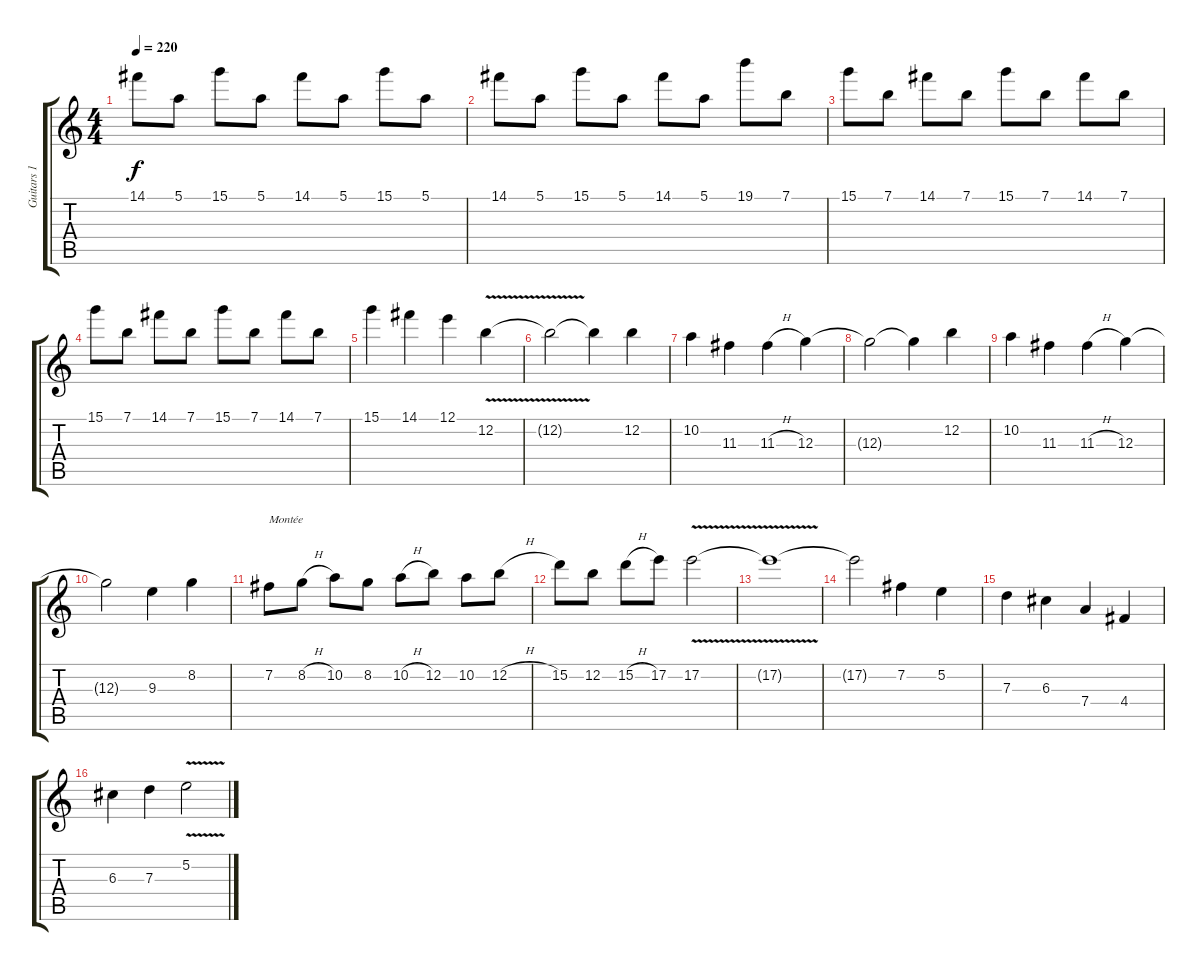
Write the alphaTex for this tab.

\track ("Guitars 1" "Guitars 1") {instrument electricguitarjazz}
\staff {score tabs}
\tuning (E4 B3 G3 D3 A2 E2) {hide}
\ts (4 4)
\tempo 220
\clef g2
\ks c
14.1.8{dy f} 5.1.8 15.1.8 5.1.8 14.1.8 5.1.8 15.1.8 5.1.8 |
14.1.8 5.1.8 15.1.8 5.1.8 14.1.8 5.1.8 19.1.8 7.1.8 |
15.1.8 7.1.8 14.1.8 7.1.8 15.1.8 7.1.8 14.1.8 7.1.8 |
15.1.8 7.1.8 14.1.8 7.1.8 15.1.8 7.1.8 14.1.8 7.1.8 |
15.1.4 14.1.4 12.1.4 12.2{v}.4 |
12.2{t}.2 12.2{t}.4 12.2.4 |
10.2.4 11.3.4 11.3{h}.4 12.3.4 |
12.3{t}.2 12.3{t}.4 12.2.4 |
10.2.4 11.3.4 11.3{h}.4 12.3.4 |
12.3{t}.2 9.3.4 8.2.4 |
7.2.8{txt "Montée"} 8.2{h}.8 10.2.8 8.2.8 10.2{h}.8 12.2.8 10.2.8 12.2{h}.8 |
15.2.8 12.2.8 15.2{h}.8 17.2.8 17.2{v}.2 |
17.2{t}.1 |
17.2{t}.2 7.2.4 5.2.4 |
7.3.4 6.3.4 7.4.4 4.4.4 |
6.3.4 7.3.4 5.2{v}.2
